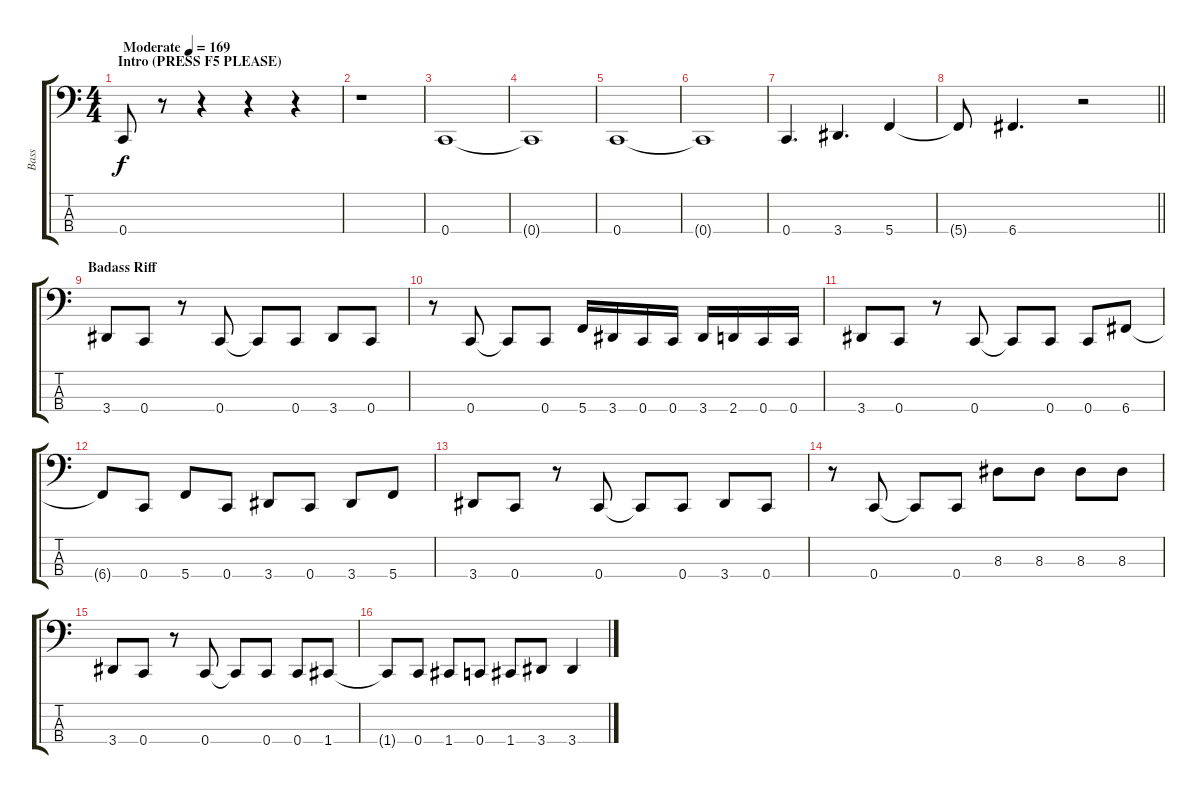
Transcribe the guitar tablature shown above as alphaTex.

\track ("Bass" "Bass") {instrument electricbasspick}
\staff {score tabs}
\tuning (F2 C2 G1 C1) {hide}
\ts (4 4)
\section ("" "Intro (PRESS F5 PLEASE)")
\tempo (169 "Moderate")
\clef f4
\ks c
0.4.8{dy f instrument electricbasspick} r.8 r.4 r.4 r.4 |
r.1 |
0.4.1 |
0.4{t}.1 |
0.4.1 |
0.4{t}.1 |
0.4.4{d} 3.4.4{d} 5.4.4 |
\barLineRight lightlight
5.4{t}.8 6.4.4{d} r.2 |
\section ("" "Badass Riff")
3.4.8 0.4.8 r.8 0.4.8 0.4{t}.8 0.4.8 3.4.8 0.4.8 |
r.8 0.4.8 0.4{t}.8 0.4.8 5.4.16 3.4.16 0.4.16 0.4.16 3.4.16 2.4.16 0.4.16 0.4.16 |
3.4.8 0.4.8 r.8 0.4.8 0.4{t}.8 0.4.8 0.4.8 6.4.8 |
6.4{t}.8 0.4.8 5.4.8 0.4.8 3.4.8 0.4.8 3.4.8 5.4.8 |
3.4.8 0.4.8 r.8 0.4.8 0.4{t}.8 0.4.8 3.4.8 0.4.8 |
r.8 0.4.8 0.4{t}.8 0.4.8 8.3.8 8.3.8 8.3.8 8.3.8 |
3.4.8 0.4.8 r.8 0.4.8 0.4{t}.8 0.4.8 0.4.8 1.4.8 |
1.4{t}.8 0.4.8 1.4.8 0.4.8 1.4.8 3.4.8 3.4.4
